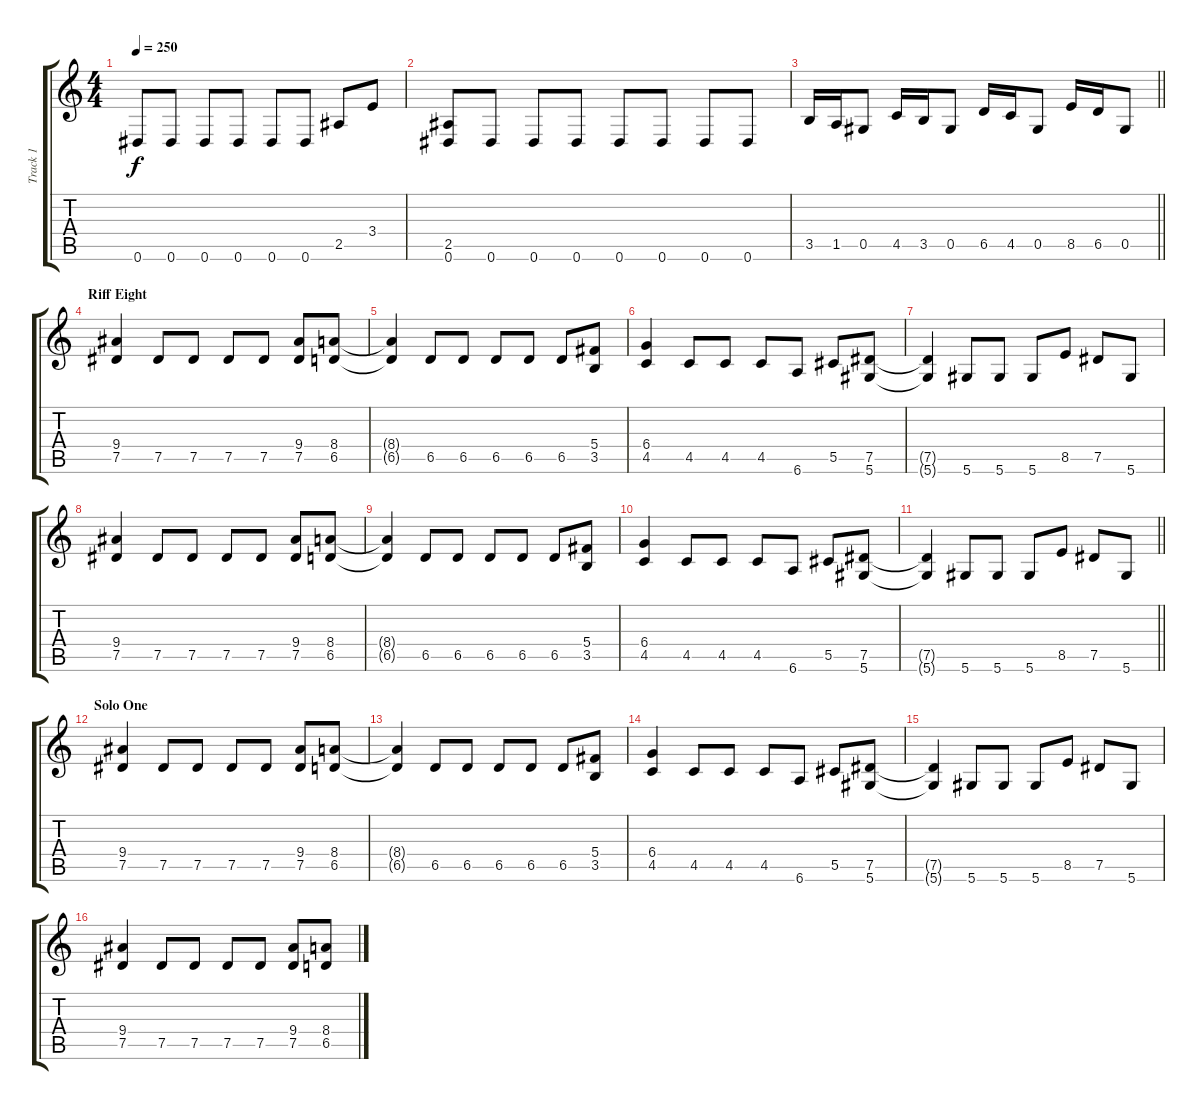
\track ("Track 1" "Track 1") {instrument distortionguitar}
\staff {score tabs}
\tuning (Eb4 Bb3 Gb3 Db3 Ab2 Eb2) {hide}
\ts (4 4)
\tempo 250
\clef g2
\ks c
0.6.8{dy f} 0.6.8 0.6.8 0.6.8 0.6.8 0.6.8 2.5.8 3.4.8 |
(2.5 0.6).8 0.6.8 0.6.8 0.6.8 0.6.8 0.6.8 0.6.8 0.6.8 |
\barLineRight lightlight
3.5.16 1.5.16 0.5.8 4.5.16 3.5.16 0.5.8 6.5.16 4.5.16 0.5.8 8.5.16 6.5.16 0.5.8 |
\section ("" "Riff Eight")
(9.4 7.5).4 7.5.8 7.5.8 7.5.8 7.5.8 (9.4 7.5).8 (8.4 6.5).8 |
(8.4{t} 6.5{t}).4 6.5.8 6.5.8 6.5.8 6.5.8 6.5.8 (5.4 3.5).8 |
(6.4 4.5).4 4.5.8 4.5.8 4.5.8 6.6.8 5.5.8 (7.5 5.6).8 |
(7.5{t} 5.6{t}).4 5.6.8 5.6.8 5.6.8 8.5.8 7.5.8 5.6.8 |
(9.4 7.5).4 7.5.8 7.5.8 7.5.8 7.5.8 (9.4 7.5).8 (8.4 6.5).8 |
(8.4{t} 6.5{t}).4 6.5.8 6.5.8 6.5.8 6.5.8 6.5.8 (5.4 3.5).8 |
(6.4 4.5).4 4.5.8 4.5.8 4.5.8 6.6.8 5.5.8 (7.5 5.6).8 |
\barLineRight lightlight
(7.5{t} 5.6{t}).4 5.6.8 5.6.8 5.6.8 8.5.8 7.5.8 5.6.8 |
\section ("" "Solo One")
(9.4 7.5).4 7.5.8 7.5.8 7.5.8 7.5.8 (9.4 7.5).8 (8.4 6.5).8 |
(8.4{t} 6.5{t}).4 6.5.8 6.5.8 6.5.8 6.5.8 6.5.8 (5.4 3.5).8 |
(6.4 4.5).4 4.5.8 4.5.8 4.5.8 6.6.8 5.5.8 (7.5 5.6).8 |
(7.5{t} 5.6{t}).4 5.6.8 5.6.8 5.6.8 8.5.8 7.5.8 5.6.8 |
(9.4 7.5).4 7.5.8 7.5.8 7.5.8 7.5.8 (9.4 7.5).8 (8.4 6.5).8
